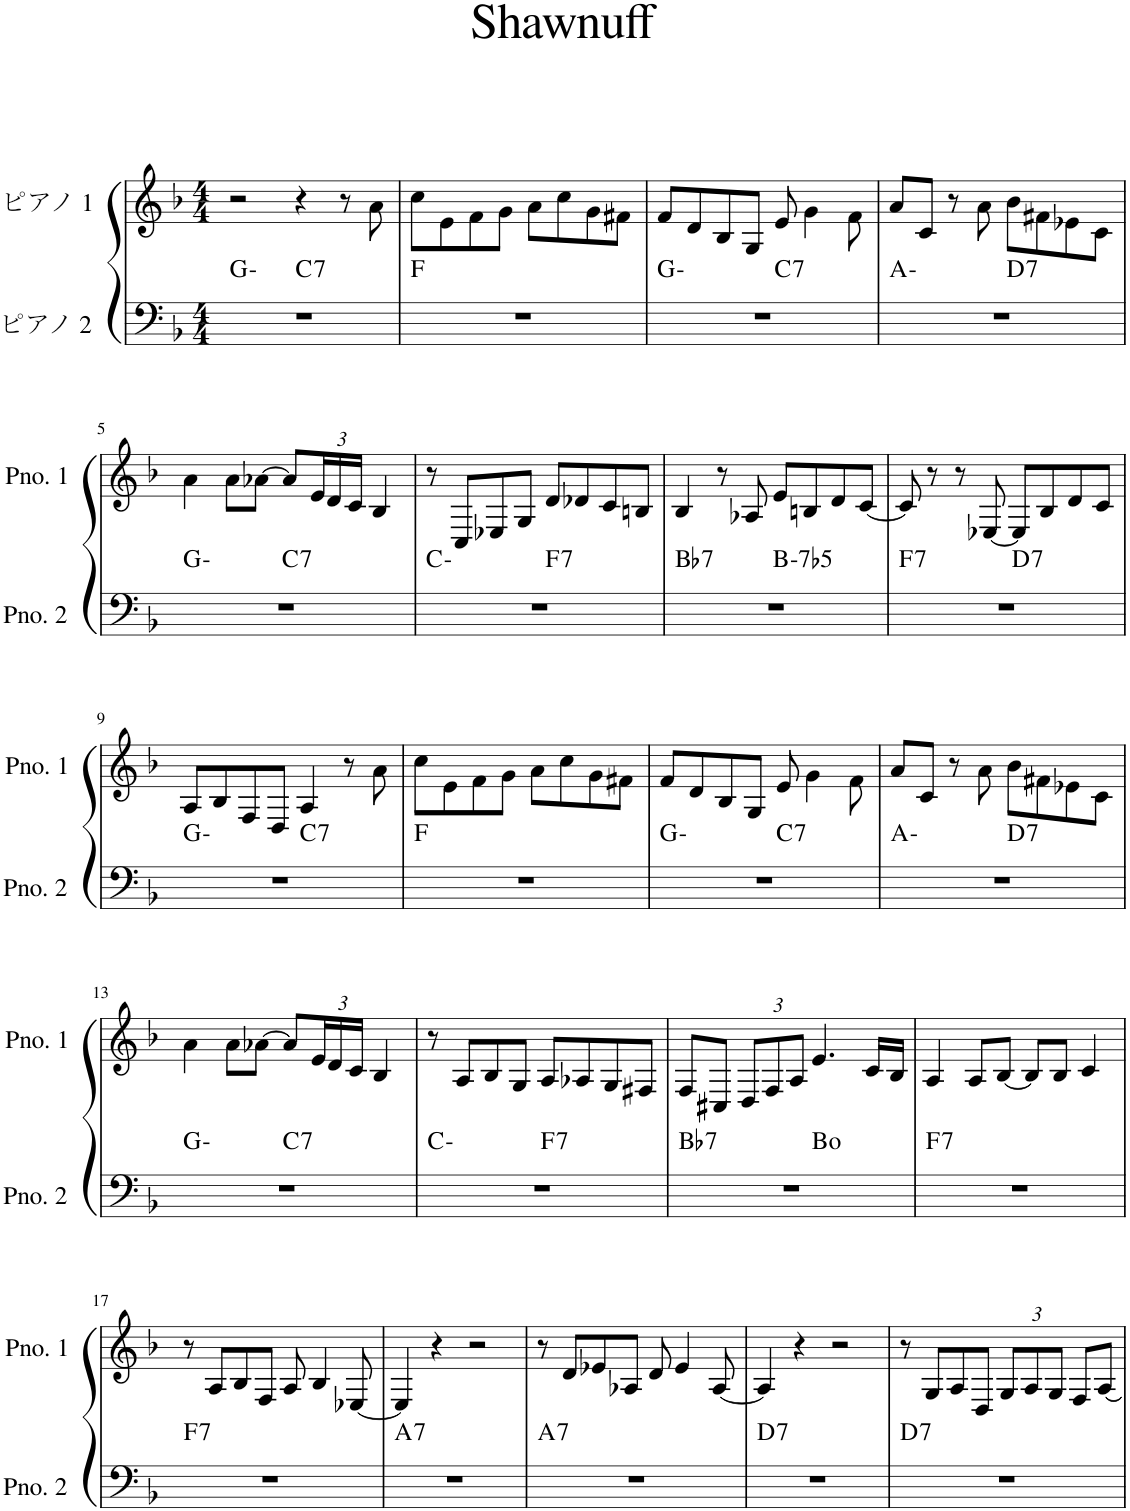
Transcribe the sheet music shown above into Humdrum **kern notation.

**kern	**harte	**kern
*part2	*part2	*part1
*staff2	*	*staff1
*I"ピアノ 2	*	*I"ピアノ 1
*clefF4	*	*clefG2
*k[b-]	*	*k[b-]
*M4/4	*	*M4/4
=1	=1	=1
*^	*	*
1r	2ryy	G:min	2r
!	!	!LO:H:kt=7	!
.	2ryy	C:7	4r
.	.	.	8r
.	.	.	8a\
*v	*v	*	*
=2	=2	=2
1r	F:maj	8cc\L
.	.	8e\
.	.	8f\
.	.	8g\J
.	.	8a\L
.	.	8cc\
.	.	8g\
.	.	8f#X\J
=3	=3	=3
*^	*	*
1r	2ryy	G:min	8f/L
.	.	.	8d/
.	.	.	8B-/
.	.	.	8G/J
!	!	!LO:H:kt=7	!
.	2ryy	C:7	8e/
.	.	.	4g\
.	.	.	8f\
=4	=4	=4	=4
1r	2ryy	A:min	8a/L
.	.	.	8c/J
.	.	.	8r
.	.	.	8a\
!	!	!LO:H:kt=7	!
.	2ryy	D:7	8b-\L
.	.	.	8f#X\
.	.	.	8e-X\
.	.	.	8c\J
!!LO:LB:g=z
=5	=5	=5	=5
1r	2ryy	G:min	4a\
.	.	.	8a\L
.	.	.	[8a-X\J
!	!	!LO:H:kt=7	!
.	2ryy	C:7	8a-/L]
*	*	*	*Xbrackettup
.	.	.	24e/L
.	.	.	24d/
.	.	.	24c/JJ
.	.	.	4B-/
=6	=6	=6	=6
1r	2ryy	C:min	8r
.	.	.	8C/L
.	.	.	8E-X/
.	.	.	8G/J
!	!	!LO:H:kt=7	!
.	2ryy	F:7	8d/L
.	.	.	8d-X/
.	.	.	8c/
.	.	.	8Bn/J
=7	=7	=7	=7
!	!	!LO:H:kt=7	!
1r	2ryy	Bb:7	4B-/
.	.	.	8r
.	.	.	8A-X/
!	!	!LO:H:kt=-7b5	!
.	2ryy	B:hdim7	8e/L
.	.	.	8Bn/
.	.	.	8d/
.	.	.	[8c/J
=8	=8	=8	=8
!	!	!LO:H:kt=7	!
1r	2ryy	F:7	8c/]
.	.	.	8r
.	.	.	8r
.	.	.	[8E-X/
!	!	!LO:H:kt=7	!
.	2ryy	D:7	8E-/L]
.	.	.	8B-/
.	.	.	8d/
.	.	.	8c/J
!!LO:LB:g=z
=9	=9	=9	=9
1r	2ryy	G:min	8A/L
.	.	.	8B-/
.	.	.	8F/
.	.	.	8D/J
!	!	!LO:H:kt=7	!
.	2ryy	C:7	4A/
.	.	.	8r
.	.	.	8a\
*v	*v	*	*
=10	=10	=10
1r	F:maj	8cc\L
.	.	8e\
.	.	8f\
.	.	8g\J
.	.	8a\L
.	.	8cc\
.	.	8g\
.	.	8f#X\J
=11	=11	=11
*^	*	*
1r	2ryy	G:min	8f/L
.	.	.	8d/
.	.	.	8B-/
.	.	.	8G/J
!	!	!LO:H:kt=7	!
.	2ryy	C:7	8e/
.	.	.	4g\
.	.	.	8f\
=12	=12	=12	=12
1r	2ryy	A:min	8a/L
.	.	.	8c/J
.	.	.	8r
.	.	.	8a\
!	!	!LO:H:kt=7	!
.	2ryy	D:7	8b-\L
.	.	.	8f#X\
.	.	.	8e-X\
.	.	.	8c\J
!!LO:LB:g=z
=13	=13	=13	=13
1r	2ryy	G:min	4a\
.	.	.	8a\L
.	.	.	[8a-X\J
!	!	!LO:H:kt=7	!
.	2ryy	C:7	8a-/L]
.	.	.	24e/L
.	.	.	24d/
.	.	.	24c/JJ
.	.	.	4B-/
=14	=14	=14	=14
1r	2ryy	C:min	8r
.	.	.	8A/L
.	.	.	8B-/
.	.	.	8G/J
!	!	!LO:H:kt=7	!
.	2ryy	F:7	8A/L
.	.	.	8A-X/
.	.	.	8G/
.	.	.	8F#X/J
=15	=15	=15	=15
!	!	!LO:H:kt=7	!
1r	2ryy	Bb:7	8F/L
.	.	.	8C#X/J
.	.	.	12D/L
.	.	.	12F/
.	.	.	12A/J
.	2ryy	B:dim	4.e/
.	.	.	16c/LL
.	.	.	16B-/JJ
=16	=16	=16	=16
!	!	!LO:H:kt=7	!
*v	*v	*	*
1r	F:7	4A/
.	.	8A/L
.	.	[8B-/J
.	.	8B-/L]
.	.	8B-/J
.	.	4c/
!!LO:LB:g=z
=17	=17	=17
!	!LO:H:kt=7	!
1r	F:7	8r
.	.	8A/L
.	.	8B-/
.	.	8F/J
.	.	8A/
.	.	4B-/
.	.	[8E-X/
=18	=18	=18
!	!LO:H:kt=7	!
1r	A:7	4E-/]
.	.	4r
.	.	2r
=19	=19	=19
!	!LO:H:kt=7	!
1r	A:7	8r
.	.	8d/L
.	.	8e-X/
.	.	8A-X/J
.	.	8d/
.	.	4e-/
.	.	[8A-/
=20	=20	=20
!	!LO:H:kt=7	!
1r	D:7	4A-/]
.	.	4r
.	.	2r
=21	=21	=21
!	!LO:H:kt=7	!
1r	D:7	8r
.	.	8G/L
.	.	8A/
.	.	8D/J
.	.	12G/L
.	.	12A/
.	.	12G/J
.	.	8F/L
.	.	[8A/J
=	=	=
*-	*-	*-
